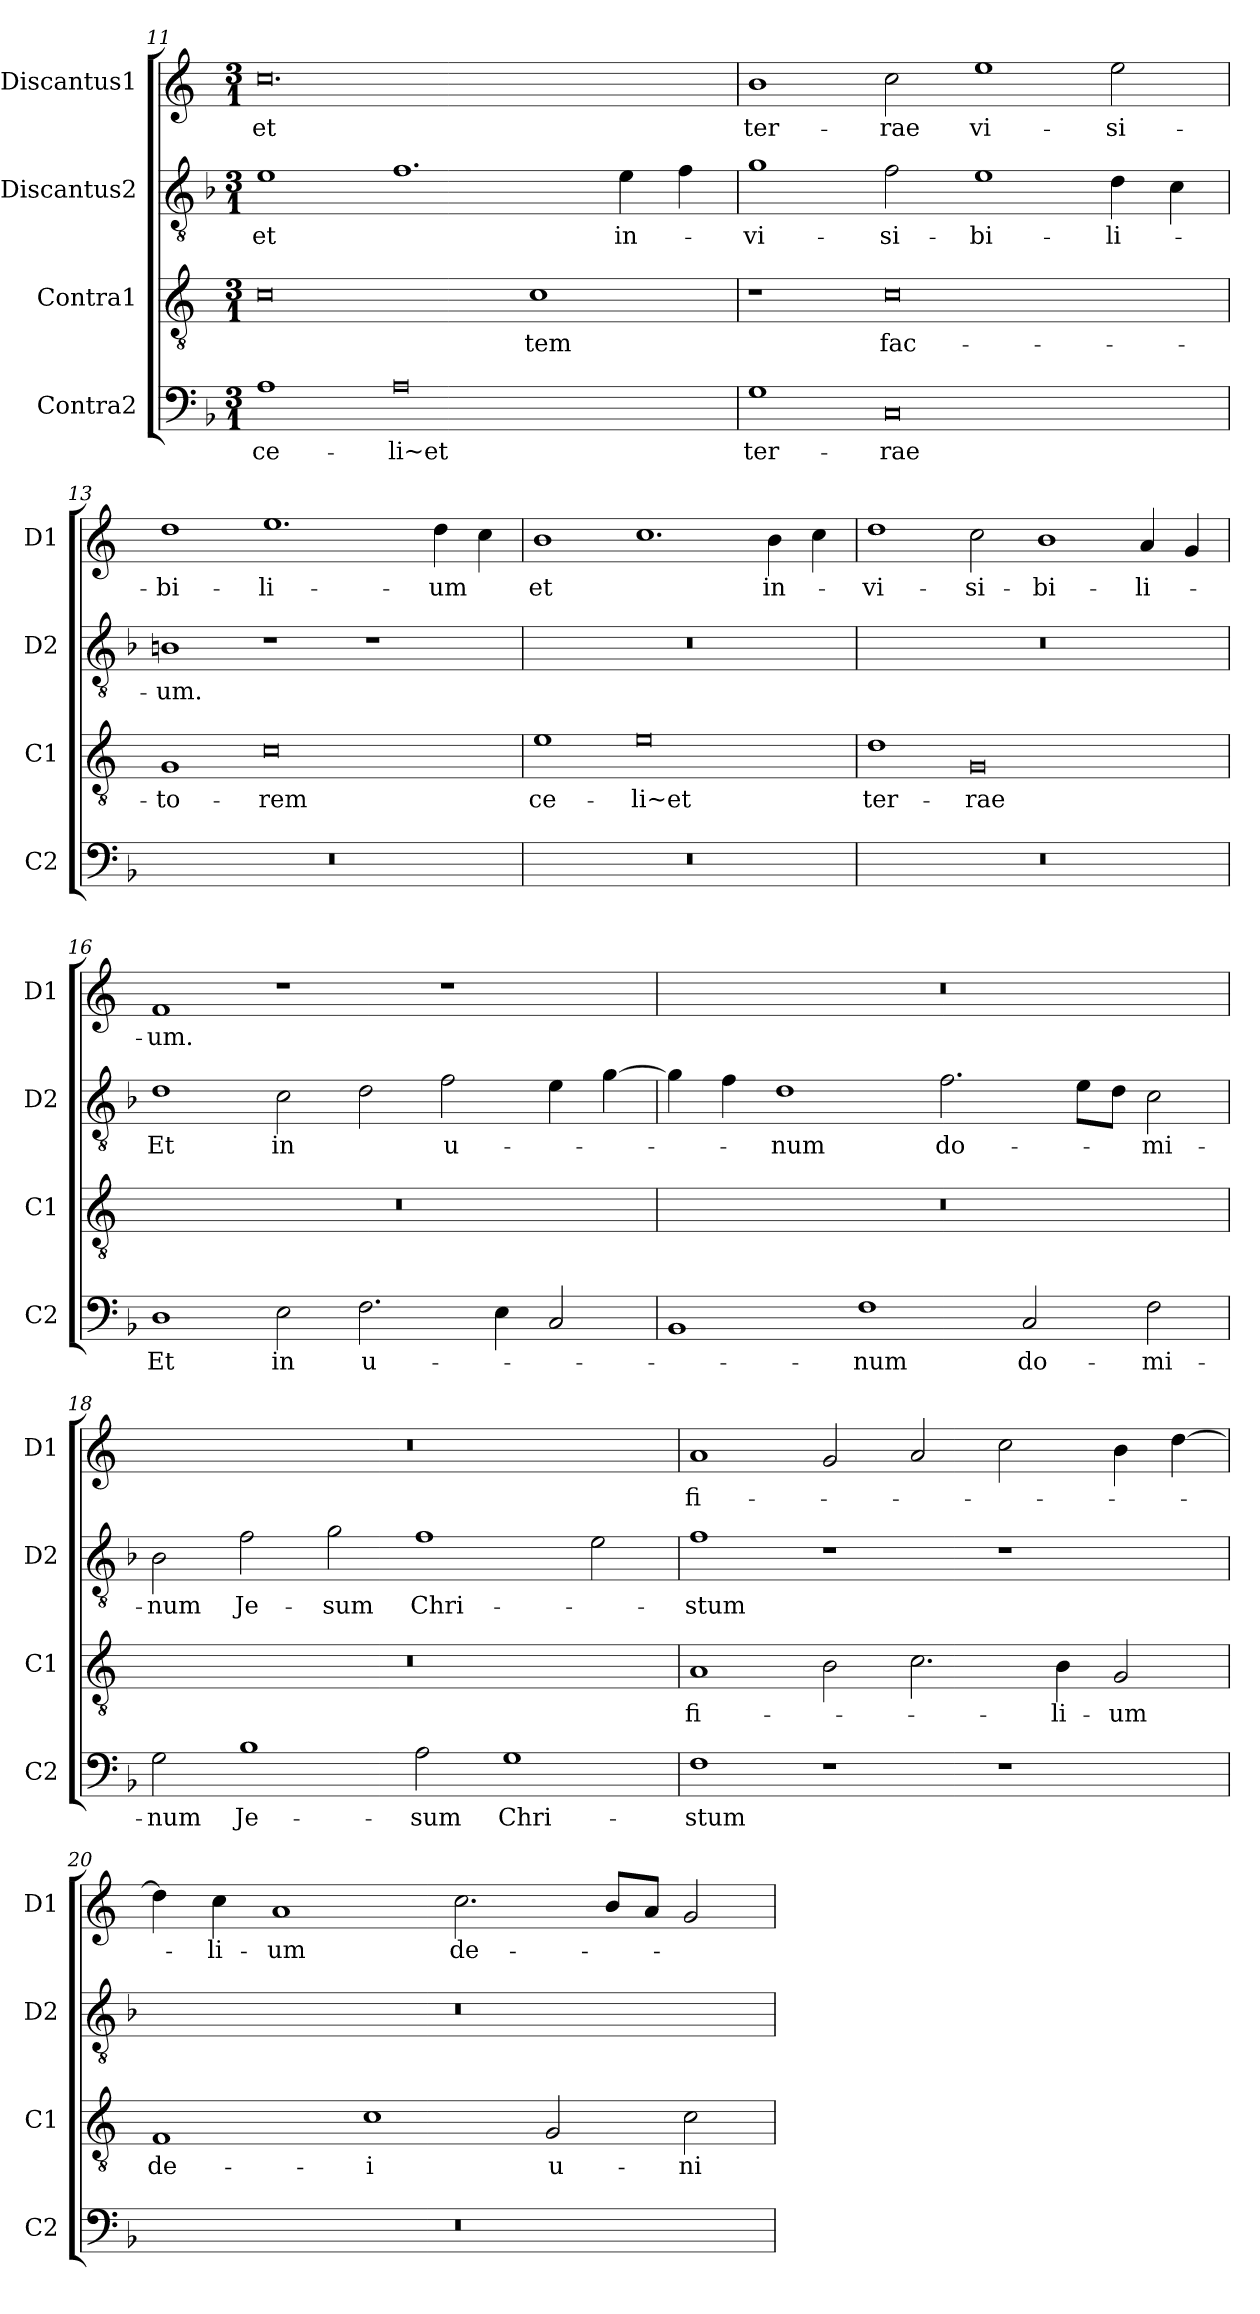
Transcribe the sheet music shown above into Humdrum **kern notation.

**kern	**text	**kern	**text	**kern	**text	**kern	**text
*part4	*part4	*part3	*part3	*part2	*part2	*part1	*part1
*staff4	*staff4	*staff3	*staff3	*staff2	*staff2	*staff1	*staff1
*I"Contra2	*	*I"Contra1	*	*I"Discantus2	*	*I"Discantus1	*
*I'C2	*	*I'C1	*	*I'D2	*	*I'D1	*
*clefF4	*	*clefGv2	*	*clefGv2	*	*clefG2	*
*k[b-]	*	*k[]	*	*k[b-]	*	*k[]	*
*M3/1	*	*M3/1	*	*M3/1	*	*M3/1	*
=11	=11	=11	=11	=11	=11	=11	=11
1A	ce-	0c	.	1e	et	0.cc	et
0A	-li~et	.	.	1.f	.	.	.
.	.	1c	-tem	.	.	.	.
.	.	.	.	4e\	in-	.	.
.	.	.	.	4f\	.	.	.
=12	=12	=12	=12	=12	=12	=12	=12
1G	ter-	1r	.	1g	-vi-	1b	ter-
0C	-rae	0c	fac-	2f\	-si-	2cc\	-rae
.	.	.	.	1e	-bi-	1ee	vi-
.	.	.	.	4d\	-li-	2ee\	-si-
.	.	.	.	4c\	.	.	.
=13	=13	=13	=13	=13	=13	=13	=13
0.r	.	1G	-to-	1Bn	-um.	1dd	-bi-
.	.	0c	-rem	1r	.	1.ee	-li-
.	.	.	.	1r	.	.	.
.	.	.	.	.	.	4dd\	-um
.	.	.	.	.	.	4cc\	.
=14	=14	=14	=14	=14	=14	=14	=14
0.r	.	1e	ce-	0.r	.	1b	et
.	.	0e	-li~et	.	.	1.cc	.
.	.	.	.	.	.	4b\	in-
.	.	.	.	.	.	4cc\	.
=15	=15	=15	=15	=15	=15	=15	=15
0.r	.	1d	ter-	0.r	.	1dd	-vi-
.	.	0G	-rae	.	.	2cc\	-si-
.	.	.	.	.	.	1b	-bi-
.	.	.	.	.	.	4a/	-li-
.	.	.	.	.	.	4g/	.
=16	=16	=16	=16	=16	=16	=16	=16
1D	Et	0.r	.	1d	Et	1f	-um.
2E\	in	.	.	2c\	in	1r	.
2.F\	u-	.	.	2d\	.	.	.
.	.	.	.	2f\	u-	1r	.
4E\	.	.	.	.	.	.	.
2C/	.	.	.	4e\	.	.	.
.	.	.	.	[4g\	.	.	.
=17	=17	=17	=17	=17	=17	=17	=17
1BB-	.	0.r	.	4g\]	.	0.r	.
.	.	.	.	4f\	.	.	.
.	.	.	.	1d	-num	.	.
1F	-num	.	.	.	.	.	.
.	.	.	.	2.f\	do-	.	.
2C/	do-	.	.	.	.	.	.
.	.	.	.	8e\L	.	.	.
.	.	.	.	8d\J	.	.	.
2F\	-mi-	.	.	2c\	-mi-	.	.
=18	=18	=18	=18	=18	=18	=18	=18
2G\	-num	0.r	.	2B-\	-num	0.r	.
1B-	Je-	.	.	2f\	Je-	.	.
.	.	.	.	2g\	-sum	.	.
2A\	-sum	.	.	1f	Chri-	.	.
1G	Chri-	.	.	.	.	.	.
.	.	.	.	2e\	.	.	.
=19	=19	=19	=19	=19	=19	=19	=19
1F	-stum	1A	fi-	1f	-stum	1a	fi-
1r	.	2B\	.	1r	.	2g/	.
.	.	2.c\	.	.	.	2a/	.
1r	.	.	.	1r	.	2cc\	.
.	.	4B\	-li-	.	.	.	.
.	.	2G/	-um	.	.	4b\	.
.	.	.	.	.	.	[4dd\	.
=20	=20	=20	=20	=20	=20	=20	=20
0.r	.	1F	de-	0.r	.	4dd\]	.
.	.	.	.	.	.	4cc\	-li-
.	.	.	.	.	.	1a	-um
.	.	1c	-i	.	.	.	.
.	.	.	.	.	.	2.cc\	de-
.	.	2G/	u-	.	.	.	.
.	.	.	.	.	.	8b/L	.
.	.	.	.	.	.	8a/J	.
.	.	2c\	-ni-	.	.	2g/	.
=	=	=	=	=	=	=	=
*-	*-	*-	*-	*-	*-	*-	*-
